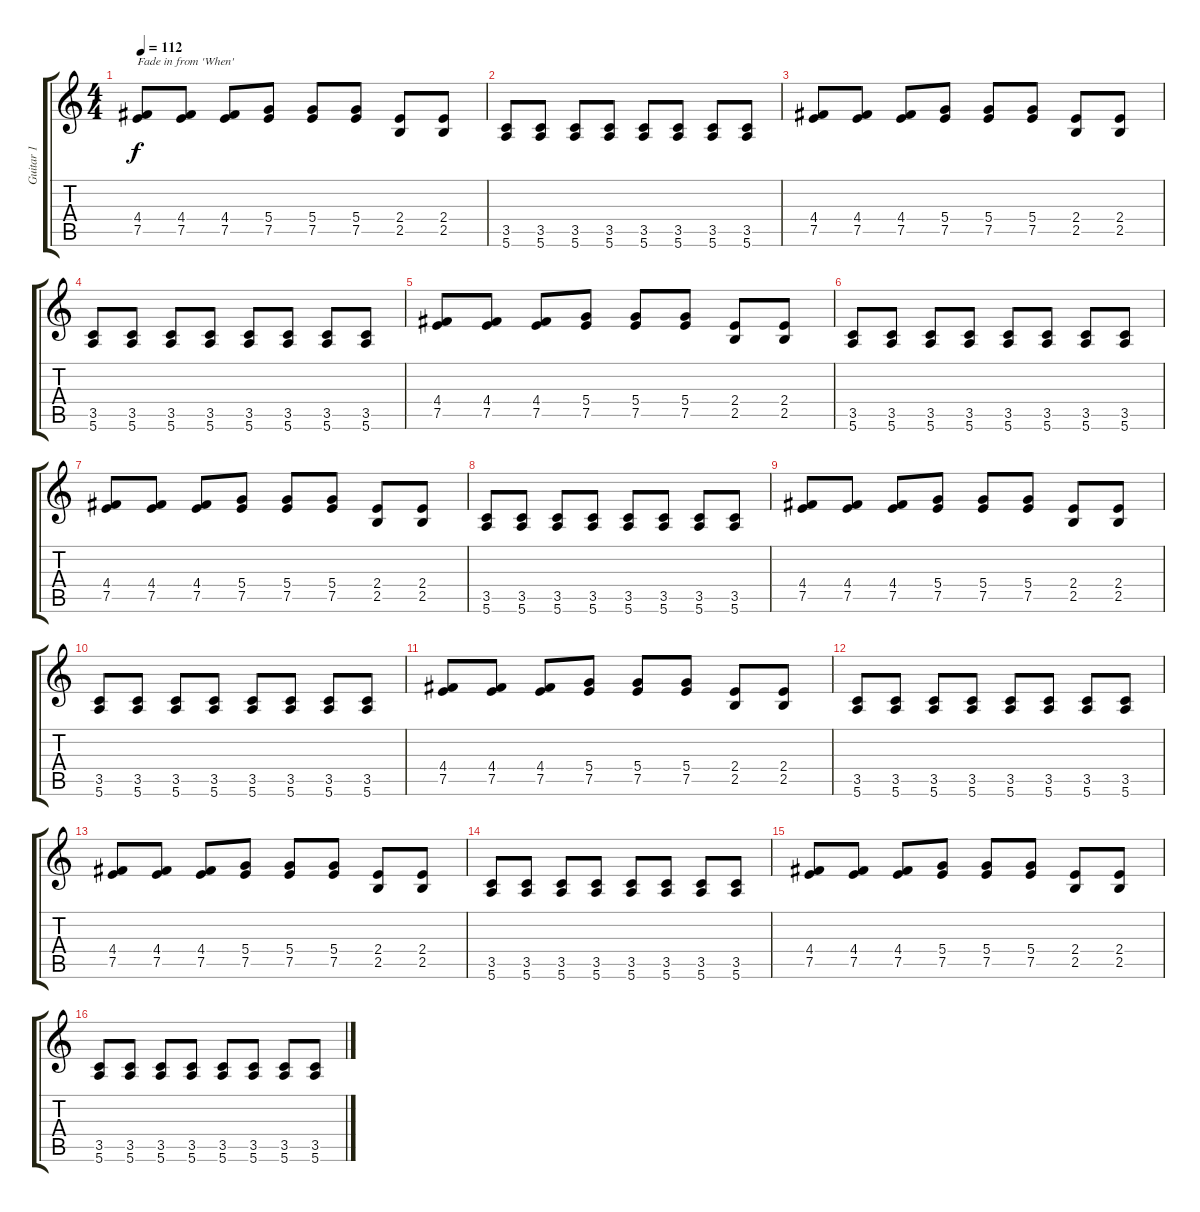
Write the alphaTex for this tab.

\track ("Guitar 1" "Guitar 1") {instrument electricguitarmuted}
\staff {score tabs}
\tuning (E4 B3 G3 D3 A2 E2) {hide}
\ts (4 4)
\tempo 112
\clef g2
\ks c
(4.4 7.5).8{txt "Fade in from 'When'" dy f volume 0 instrument electricguitarmuted} (4.4 7.5).8 (4.4 7.5).8 (5.4 7.5).8 (5.4 7.5).8{volume 13} (5.4 7.5).8 (2.4 2.5).8 (2.4 2.5).8 |
(3.5 5.6).8 (3.5 5.6).8 (3.5 5.6).8 (3.5 5.6).8 (3.5 5.6).8 (3.5 5.6).8 (3.5 5.6).8 (3.5 5.6).8 |
(4.4 7.5).8 (4.4 7.5).8 (4.4 7.5).8 (5.4 7.5).8 (5.4 7.5).8 (5.4 7.5).8 (2.4 2.5).8 (2.4 2.5).8 |
(3.5 5.6).8 (3.5 5.6).8 (3.5 5.6).8 (3.5 5.6).8 (3.5 5.6).8 (3.5 5.6).8 (3.5 5.6).8 (3.5 5.6).8 |
(4.4 7.5).8 (4.4 7.5).8 (4.4 7.5).8 (5.4 7.5).8 (5.4 7.5).8 (5.4 7.5).8 (2.4 2.5).8 (2.4 2.5).8 |
(3.5 5.6).8 (3.5 5.6).8 (3.5 5.6).8 (3.5 5.6).8 (3.5 5.6).8 (3.5 5.6).8 (3.5 5.6).8 (3.5 5.6).8 |
(4.4 7.5).8 (4.4 7.5).8 (4.4 7.5).8 (5.4 7.5).8 (5.4 7.5).8 (5.4 7.5).8 (2.4 2.5).8 (2.4 2.5).8 |
(3.5 5.6).8 (3.5 5.6).8 (3.5 5.6).8 (3.5 5.6).8 (3.5 5.6).8 (3.5 5.6).8 (3.5 5.6).8 (3.5 5.6).8 |
(4.4 7.5).8 (4.4 7.5).8 (4.4 7.5).8 (5.4 7.5).8 (5.4 7.5).8 (5.4 7.5).8 (2.4 2.5).8 (2.4 2.5).8 |
(3.5 5.6).8 (3.5 5.6).8 (3.5 5.6).8 (3.5 5.6).8 (3.5 5.6).8 (3.5 5.6).8 (3.5 5.6).8 (3.5 5.6).8 |
(4.4 7.5).8 (4.4 7.5).8 (4.4 7.5).8 (5.4 7.5).8 (5.4 7.5).8 (5.4 7.5).8 (2.4 2.5).8 (2.4 2.5).8 |
(3.5 5.6).8 (3.5 5.6).8 (3.5 5.6).8 (3.5 5.6).8 (3.5 5.6).8 (3.5 5.6).8 (3.5 5.6).8 (3.5 5.6).8 |
(4.4 7.5).8 (4.4 7.5).8 (4.4 7.5).8 (5.4 7.5).8 (5.4 7.5).8 (5.4 7.5).8 (2.4 2.5).8 (2.4 2.5).8 |
(3.5 5.6).8 (3.5 5.6).8 (3.5 5.6).8 (3.5 5.6).8 (3.5 5.6).8 (3.5 5.6).8 (3.5 5.6).8 (3.5 5.6).8 |
(4.4 7.5).8 (4.4 7.5).8 (4.4 7.5).8 (5.4 7.5).8 (5.4 7.5).8 (5.4 7.5).8 (2.4 2.5).8 (2.4 2.5).8 |
(3.5 5.6).8 (3.5 5.6).8 (3.5 5.6).8 (3.5 5.6).8 (3.5 5.6).8 (3.5 5.6).8 (3.5 5.6).8 (3.5 5.6).8
